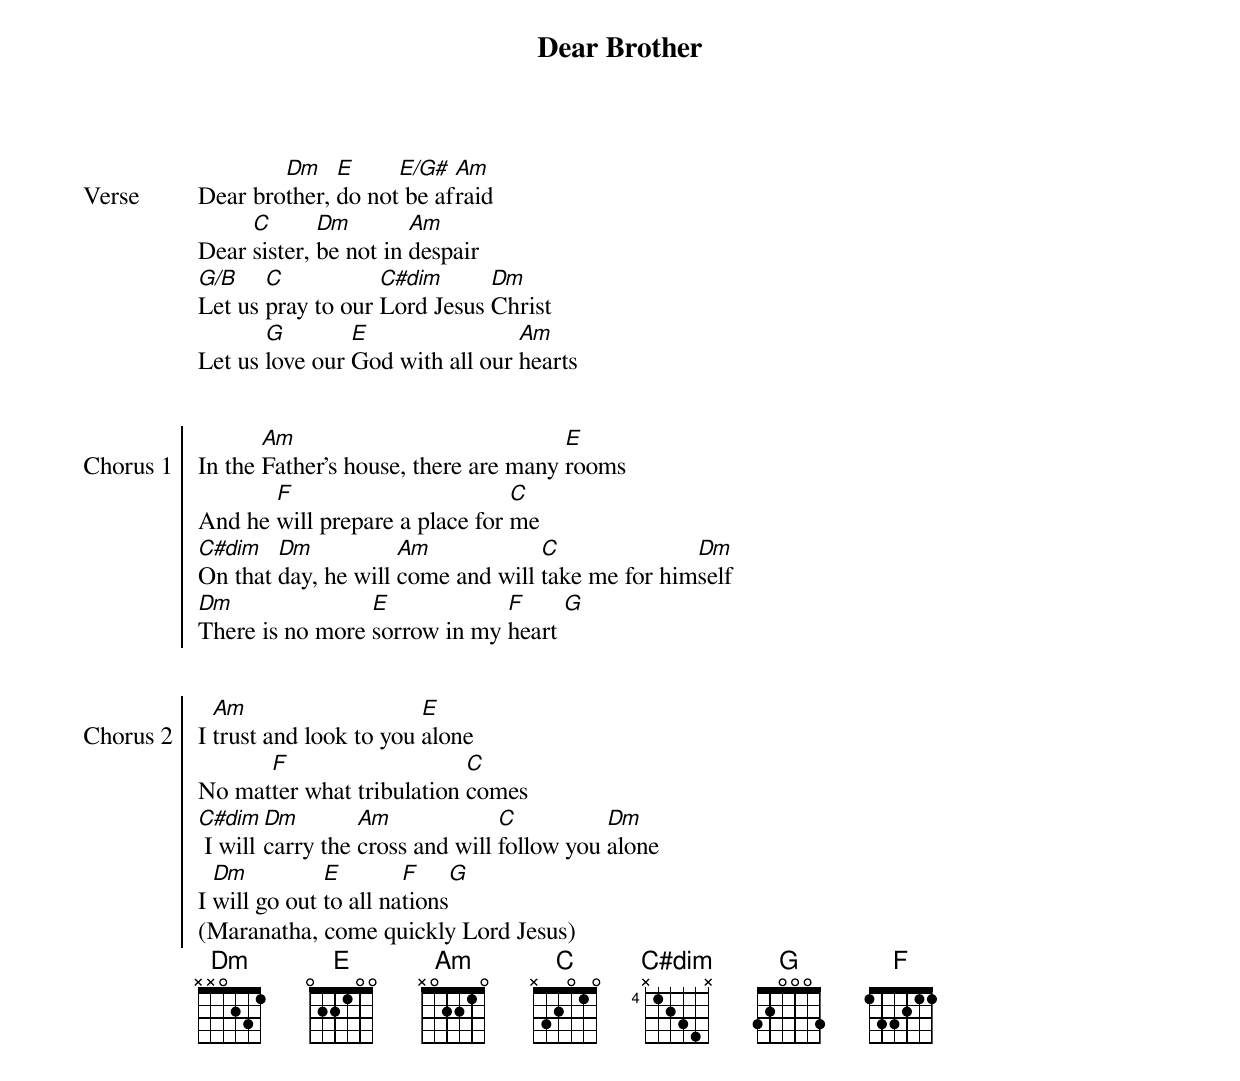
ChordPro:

{title: Dear Brother}
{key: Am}
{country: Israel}
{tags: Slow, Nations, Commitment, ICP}

{start_of_verse: Verse}
Dear bro[Dm]ther, [E]do not[E/G#] be af[Am]raid
Dear [C]sister, [Dm]be not in [Am]despair
[G/B]Let us [C]pray to our [C#dim]Lord Jesus [Dm]Christ
Let us [G]love our [E]God with all our [Am]hearts

{end_of_verse}

{start_of_chorus: Chorus 1}
In the [Am]Father’s house, there are many [E]rooms
And he [F]will prepare a place for [C]me
[C#dim]On that [Dm]day, he will [Am]come and will [C]take me for him[Dm]self
[Dm]There is no more [E]sorrow in my [F]heart [G]

{end_of_chorus}

{start_of_chorus: Chorus 2}
I [Am]trust and look to you [E]alone
No mat[F]ter what tribulation [C]comes
[C#dim] I will [Dm]carry the [Am]cross and will [C]follow you [Dm]alone
I [Dm]will go out [E]to all na[F]tions[G]
(Maranatha, come quickly Lord Jesus)
{end_of_chorus}
